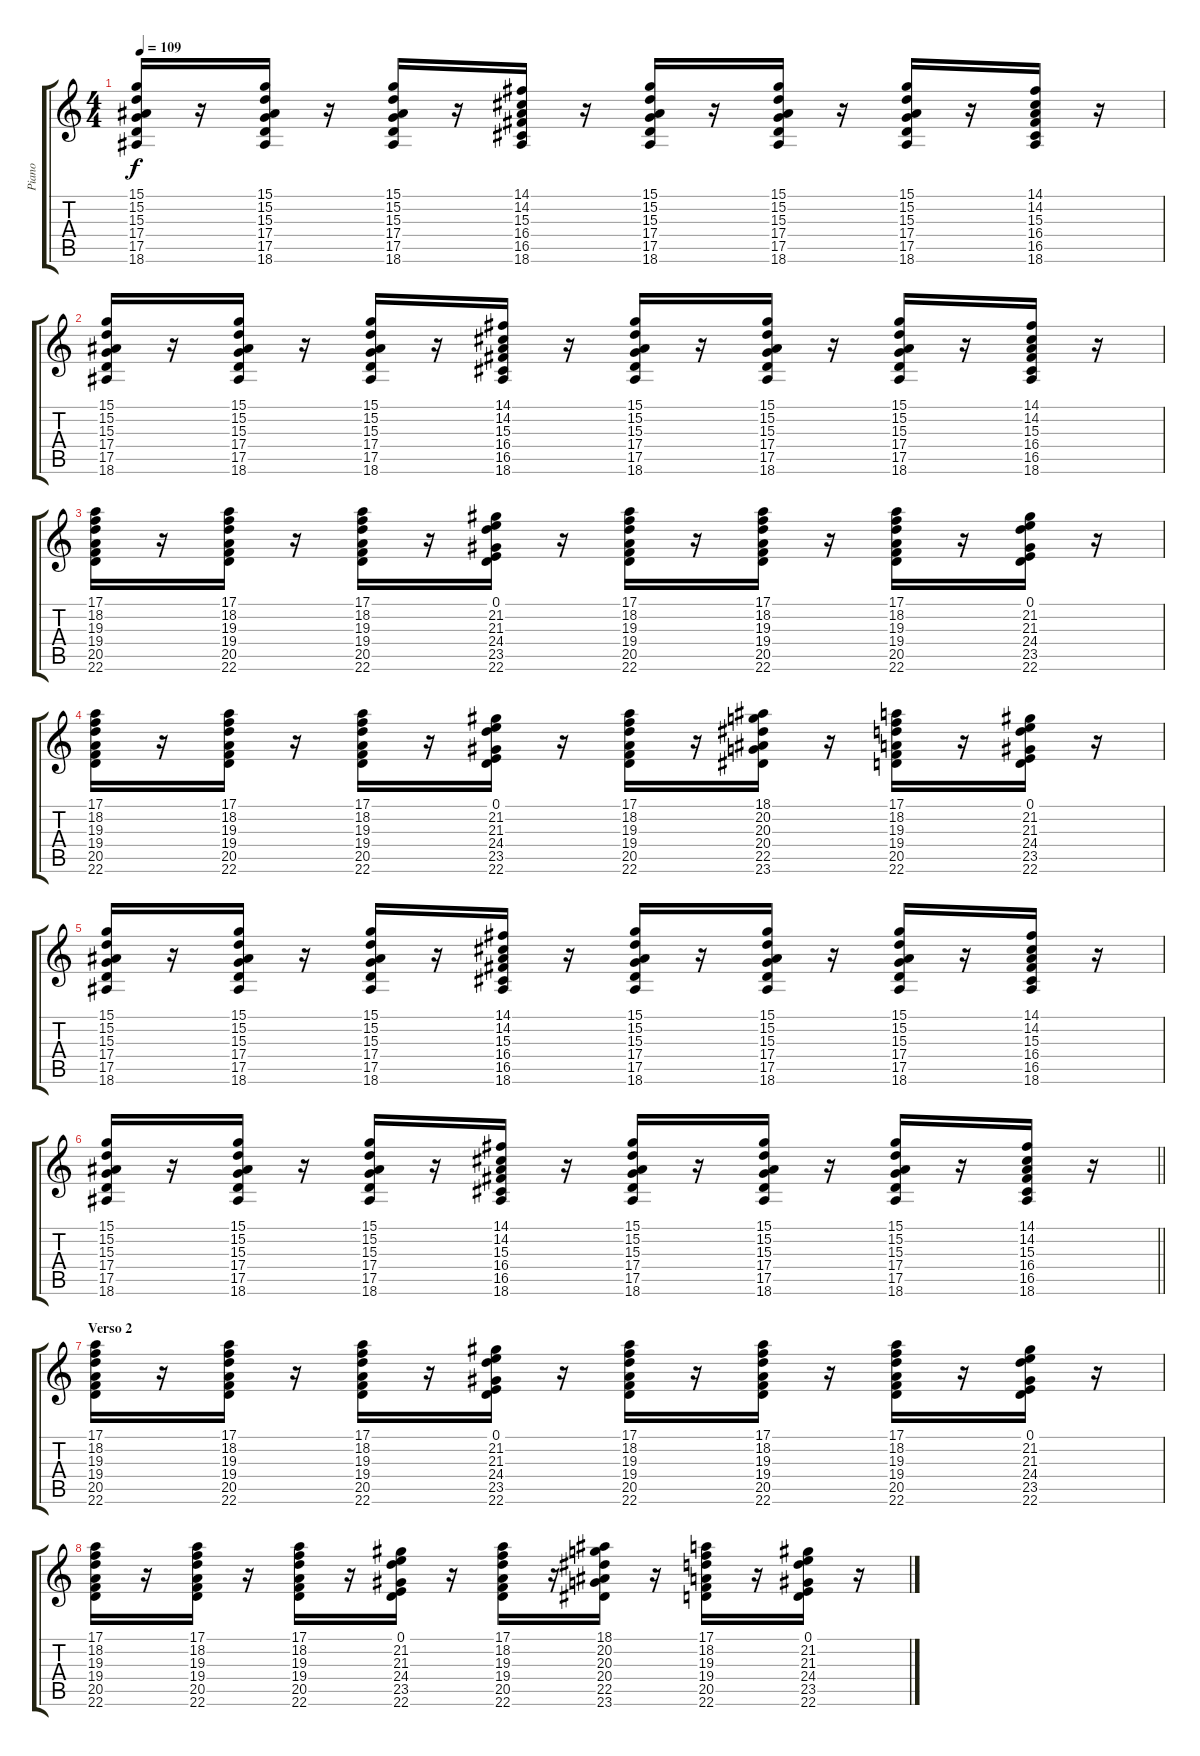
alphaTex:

\track ("Piano" "Piano") {instrument acousticgrandpiano}
\staff {score tabs}
\tuning (E4 B3 G3 D3 A2 E2) {hide}
\ts (4 4)
\tempo 109
\clef g2
\ks c
(15.1 15.2 15.3 17.4 17.5 18.6).16{dy f} r.16 (15.1 15.2 15.3 17.4 17.5 18.6).16 r.16 (15.1 15.2 15.3 17.4 17.5 18.6).16{balance 8} r.16 (14.1 14.2 15.3 16.4 16.5 18.6).16 r.16 (15.1 15.2 15.3 17.4 17.5 18.6).16 r.16 (15.1 15.2 15.3 17.4 17.5 18.6).16 r.16 (15.1 15.2 15.3 17.4 17.5 18.6).16{balance 8} r.16 (14.1 14.2 15.3 16.4 16.5 18.6).16 r.16 |
(15.1 15.2 15.3 17.4 17.5 18.6).16 r.16 (15.1 15.2 15.3 17.4 17.5 18.6).16 r.16 (15.1 15.2 15.3 17.4 17.5 18.6).16{balance 8} r.16 (14.1 14.2 15.3 16.4 16.5 18.6).16 r.16 (15.1 15.2 15.3 17.4 17.5 18.6).16 r.16 (15.1 15.2 15.3 17.4 17.5 18.6).16 r.16 (15.1 15.2 15.3 17.4 17.5 18.6).16{balance 8} r.16 (14.1 14.2 15.3 16.4 16.5 18.6).16 r.16 |
(17.1 18.2 19.3 19.4 20.5 22.6).16{balance 8} r.16 (17.1 18.2 19.3 19.4 20.5 22.6).16{balance 8} r.16 (17.1 18.2 19.3 19.4 20.5 22.6).16{balance 8} r.16 (0.1 21.2 21.3 24.4 23.5 22.6).16{balance 8} r.16 (17.1 18.2 19.3 19.4 20.5 22.6).16{balance 8} r.16 (17.1 18.2 19.3 19.4 20.5 22.6).16{balance 8} r.16 (17.1 18.2 19.3 19.4 20.5 22.6).16{balance 8} r.16 (0.1 21.2 21.3 24.4 23.5 22.6).16{balance 8} r.16 |
(17.1 18.2 19.3 19.4 20.5 22.6).16{balance 8} r.16 (17.1 18.2 19.3 19.4 20.5 22.6).16{balance 8} r.16 (17.1 18.2 19.3 19.4 20.5 22.6).16{balance 8} r.16 (0.1 21.2 21.3 24.4 23.5 22.6).16{balance 8} r.16 (17.1 18.2 19.3 19.4 20.5 22.6).16{balance 8} r.16 (18.1 20.2 20.3 20.4 22.5 23.6).16{balance 8} r.16 (17.1 18.2 19.3 19.4 20.5 22.6).16{balance 8} r.16 (0.1 21.2 21.3 24.4 23.5 22.6).16{balance 8} r.16 |
(15.1 15.2 15.3 17.4 17.5 18.6).16 r.16 (15.1 15.2 15.3 17.4 17.5 18.6).16 r.16 (15.1 15.2 15.3 17.4 17.5 18.6).16{balance 8} r.16 (14.1 14.2 15.3 16.4 16.5 18.6).16 r.16 (15.1 15.2 15.3 17.4 17.5 18.6).16 r.16 (15.1 15.2 15.3 17.4 17.5 18.6).16 r.16 (15.1 15.2 15.3 17.4 17.5 18.6).16{balance 8} r.16 (14.1 14.2 15.3 16.4 16.5 18.6).16 r.16 |
\barLineRight lightlight
(15.1 15.2 15.3 17.4 17.5 18.6).16 r.16 (15.1 15.2 15.3 17.4 17.5 18.6).16 r.16 (15.1 15.2 15.3 17.4 17.5 18.6).16{balance 8} r.16 (14.1 14.2 15.3 16.4 16.5 18.6).16 r.16 (15.1 15.2 15.3 17.4 17.5 18.6).16 r.16 (15.1 15.2 15.3 17.4 17.5 18.6).16 r.16 (15.1 15.2 15.3 17.4 17.5 18.6).16{balance 8} r.16 (14.1 14.2 15.3 16.4 16.5 18.6).16 r.16 |
\section ("" "Verso 2")
(17.1 18.2 19.3 19.4 20.5 22.6).16{balance 8} r.16 (17.1 18.2 19.3 19.4 20.5 22.6).16{balance 8} r.16 (17.1 18.2 19.3 19.4 20.5 22.6).16{balance 8} r.16 (0.1 21.2 21.3 24.4 23.5 22.6).16{balance 8} r.16 (17.1 18.2 19.3 19.4 20.5 22.6).16{balance 8} r.16 (17.1 18.2 19.3 19.4 20.5 22.6).16{balance 8} r.16 (17.1 18.2 19.3 19.4 20.5 22.6).16{balance 8} r.16 (0.1 21.2 21.3 24.4 23.5 22.6).16{balance 8} r.16 |
(17.1 18.2 19.3 19.4 20.5 22.6).16{balance 8} r.16 (17.1 18.2 19.3 19.4 20.5 22.6).16{balance 8} r.16 (17.1 18.2 19.3 19.4 20.5 22.6).16{balance 8} r.16 (0.1 21.2 21.3 24.4 23.5 22.6).16{balance 8} r.16 (17.1 18.2 19.3 19.4 20.5 22.6).16{balance 8} r.16 (18.1 20.2 20.3 20.4 22.5 23.6).16{balance 8} r.16 (17.1 18.2 19.3 19.4 20.5 22.6).16{balance 8} r.16 (0.1 21.2 21.3 24.4 23.5 22.6).16{balance 8} r.16
